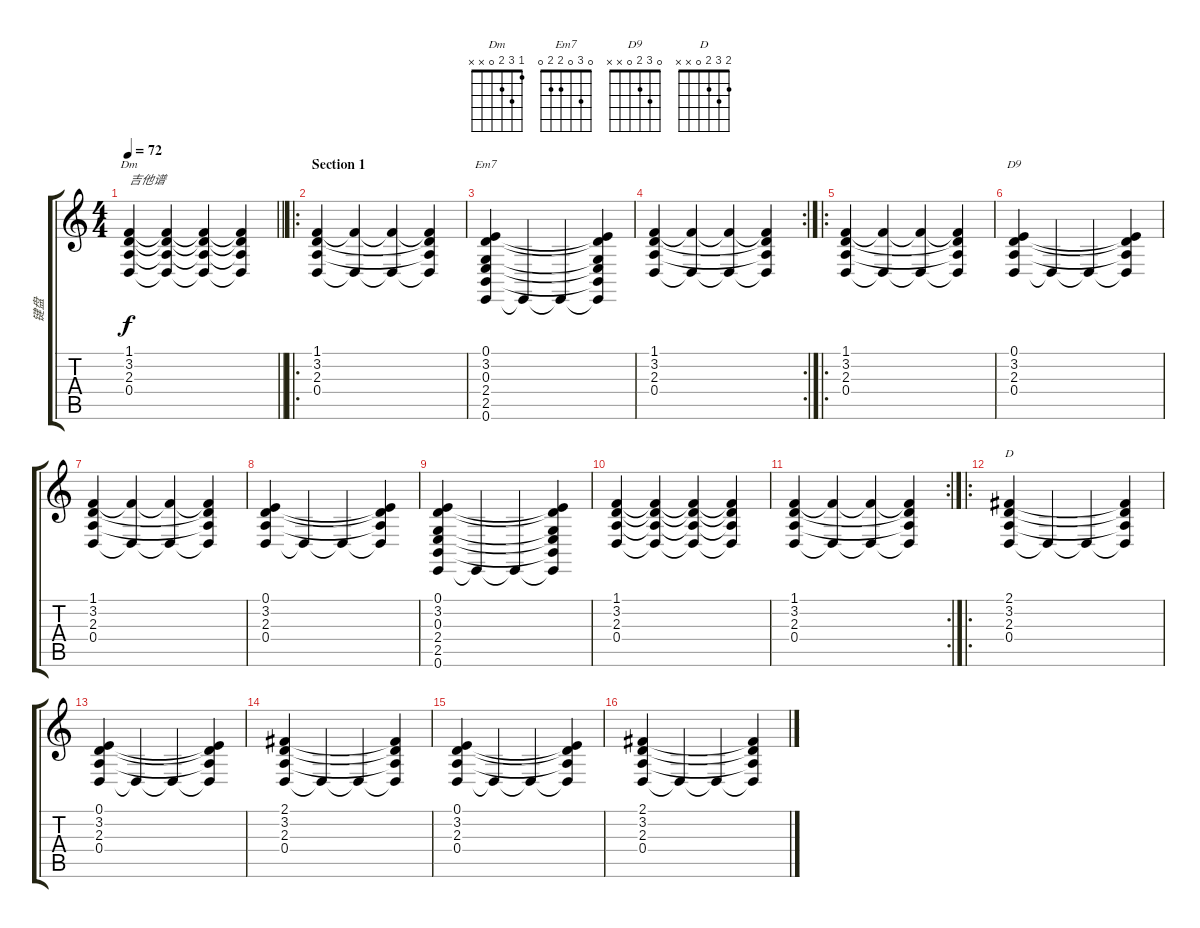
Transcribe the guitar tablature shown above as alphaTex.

\track ("键盘" "键盘") {instrument stringensemble1}
\staff {score tabs}
\tuning (E4 B3 G3 D3 A2 E2) {hide}
\chord ("Dm" 1 3 2 0 x x)
\chord ("Em7" 0 3 0 2 2 0)
\chord ("D9" 0 3 2 0 x x)
\chord ("D" 2 3 2 0 x x)
\ts (4 4)
\tempo 72
\clef g2
\barLineRight lightlight
\ks c
(1.1 3.2 2.3 0.4).4{ch "Dm" txt "吉他谱" dy f instrument stringensemble1} (1.1{t} 3.2{t} 2.3{t} 0.4{t}).4 (1.1{t} 3.2{t} 2.3{t} 0.4{t}).4 (1.1{t} 3.2{t} 2.3{t} 0.4{t}).4 |
\ro
\section ("" "Section 1")
(1.1 3.2 2.3 0.4).4 (1.1{t} 0.4{t}).4 (1.1{t} 0.4{t}).4 (1.1{t} 3.2{t} 2.3{t} 0.4{t}).4 |
(0.1 3.2 0.3 2.4 2.5 0.6).4{ch "Em7"} 0.6{t}.4 0.6{t}.4 (0.1{t} 3.2{t} 0.3{t} 2.4{t} 2.5{t} 0.6{t}).4 |
\rc 2
(1.1 3.2 2.3 0.4).4 (1.1{t} 0.4{t}).4 (1.1{t} 0.4{t}).4 (1.1{t} 3.2{t} 2.3{t} 0.4{t}).4 |
\ro
(1.1 3.2 2.3 0.4).4 (1.1{t} 0.4{t}).4 (1.1{t} 0.4{t}).4 (1.1{t} 3.2{t} 2.3{t} 0.4{t}).4 |
(0.1 3.2 2.3 0.4).4{ch "D9"} 0.4{t}.4 0.4{t}.4 (0.1{t} 3.2{t} 2.3{t} 0.4{t}).4 |
(1.1 3.2 2.3 0.4).4 (1.1{t} 0.4{t}).4 (1.1{t} 0.4{t}).4 (1.1{t} 3.2{t} 2.3{t} 0.4{t}).4 |
(0.1 3.2 2.3 0.4).4 0.4{t}.4 0.4{t}.4 (0.1{t} 3.2{t} 2.3{t} 0.4{t}).4 |
(0.1 3.2 0.3 2.4 2.5 0.6).4 0.6{t}.4 0.6{t}.4 (0.1{t} 3.2{t} 0.3{t} 2.4{t} 2.5{t} 0.6{t}).4 |
(1.1 3.2 2.3 0.4).4 (1.1{t} 3.2{t} 2.3{t} 0.4{t}).4 (1.1{t} 3.2{t} 2.3{t} 0.4{t}).4 (1.1{t} 3.2{t} 2.3{t} 0.4{t}).4 |
\rc 2
(1.1 3.2 2.3 0.4).4 (1.1{t} 0.4{t}).4 (1.1{t} 0.4{t}).4 (1.1{t} 3.2{t} 2.3{t} 0.4{t}).4 |
\ro
(2.1 3.2 2.3 0.4).4{ch "D"} 0.4{t}.4 0.4{t}.4 (2.1{t} 3.2{t} 2.3{t} 0.4{t}).4 |
(0.1 3.2 2.3 0.4).4 0.4{t}.4 0.4{t}.4 (0.1{t} 3.2{t} 2.3{t} 0.4{t}).4 |
(2.1 3.2 2.3 0.4).4 0.4{t}.4 0.4{t}.4 (2.1{t} 3.2{t} 2.3{t} 0.4{t}).4 |
(0.1 3.2 2.3 0.4).4 0.4{t}.4 0.4{t}.4 (0.1{t} 3.2{t} 2.3{t} 0.4{t}).4 |
(2.1 3.2 2.3 0.4).4 0.4{t}.4 0.4{t}.4 (2.1{t} 3.2{t} 2.3{t} 0.4{t}).4
